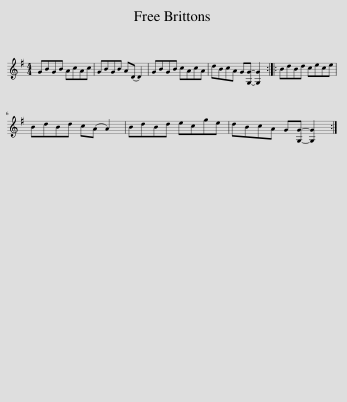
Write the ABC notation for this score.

X:1
L:1/8
M:4/4
I:linebreak $
K:G
V:1 treble
V:1
 GBGB AcAc | GBGB A(D D2) | GBGB cAcA | dBcA G[G,G]- [G,G]2 :: BdBd cece |$ %5
 BdBd c(A A2) | BdBd ecge | dBcA G[G,G]- [G,G]2 :| %8
